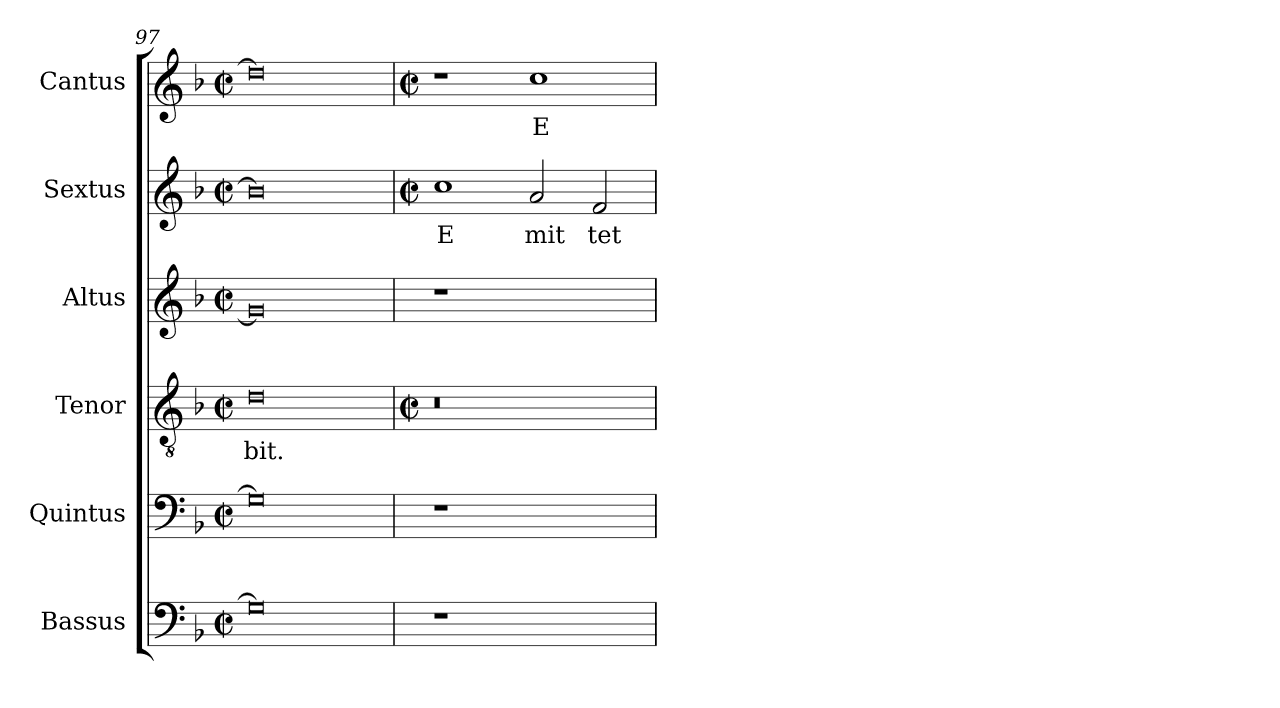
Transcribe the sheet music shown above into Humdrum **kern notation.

**kern	**kern	**kern	**text	**kern	**kern	**text	**kern	**text
*part6	*part5	*part4	*part4	*part3	*part2	*part2	*part1	*part1
*staff6	*staff5	*staff4	*staff4	*staff3	*staff2	*staff2	*staff1	*staff1
*I"Bassus	*I"Quintus	*I"Tenor	*	*I"Altus	*I"Sextus	*	*I"Cantus	*
*I'Bassus	*I'Quintus	*I'Tenor	*	*I'Altus	*I'Sextus	*	*I'Cantus	*
*clefF4	*clefF4	*clefGv2	*	*clefG2	*clefG2	*	*clefG2	*
*k[b-]	*k[b-]	*k[b-]	*	*k[b-]	*k[b-]	*	*k[b-]	*
*F:	*F:	*F:	*	*F:	*F:	*	*F:	*
*M2/2	*M2/2	*M2/2	*	*M2/2	*M2/2	*	*M2/2	*
*met(c|)	*met(c|)	*met(c|)	*	*met(c|)	*met(c|)	*	*met(c|)	*
=97	=97	=97	=97	=97	=97	=97	=97	=97
!	!	!	!LO:LY:b:cj	!	!	!	!	!
0G]	0G]	0d	-bit.	0g]	0b]	.	0dd]	.
!!LO:PB:g=z
=98	=98	=98	=98!	=98	=98	=98!	=98!	=98!
*	*	*M2/2	*	*	*M2/2	*	*M2/2	*
*	*	*met(c|)	*	*	*met(c|)	*	*met(c|)	*
!	!	!	!	!	!	!LO:LY:b:cj	!	!
1r	1r	0r	.	1r	1cc	E	1r	.
!	!	!	!	!	!	!LO:LY:b:cj	!	!LO:LY:b:cj
1ryy	1ryy	.	.	1ryy	2a/	mit	1cc	E
!	!	!	!	!	!	!LO:LY:b:cj	!	!
.	.	.	.	.	2f/	tet	.	.
=	=	=	=	=	=	=	=	=
*-	*-	*-	*-	*-	*-	*-	*-	*-
